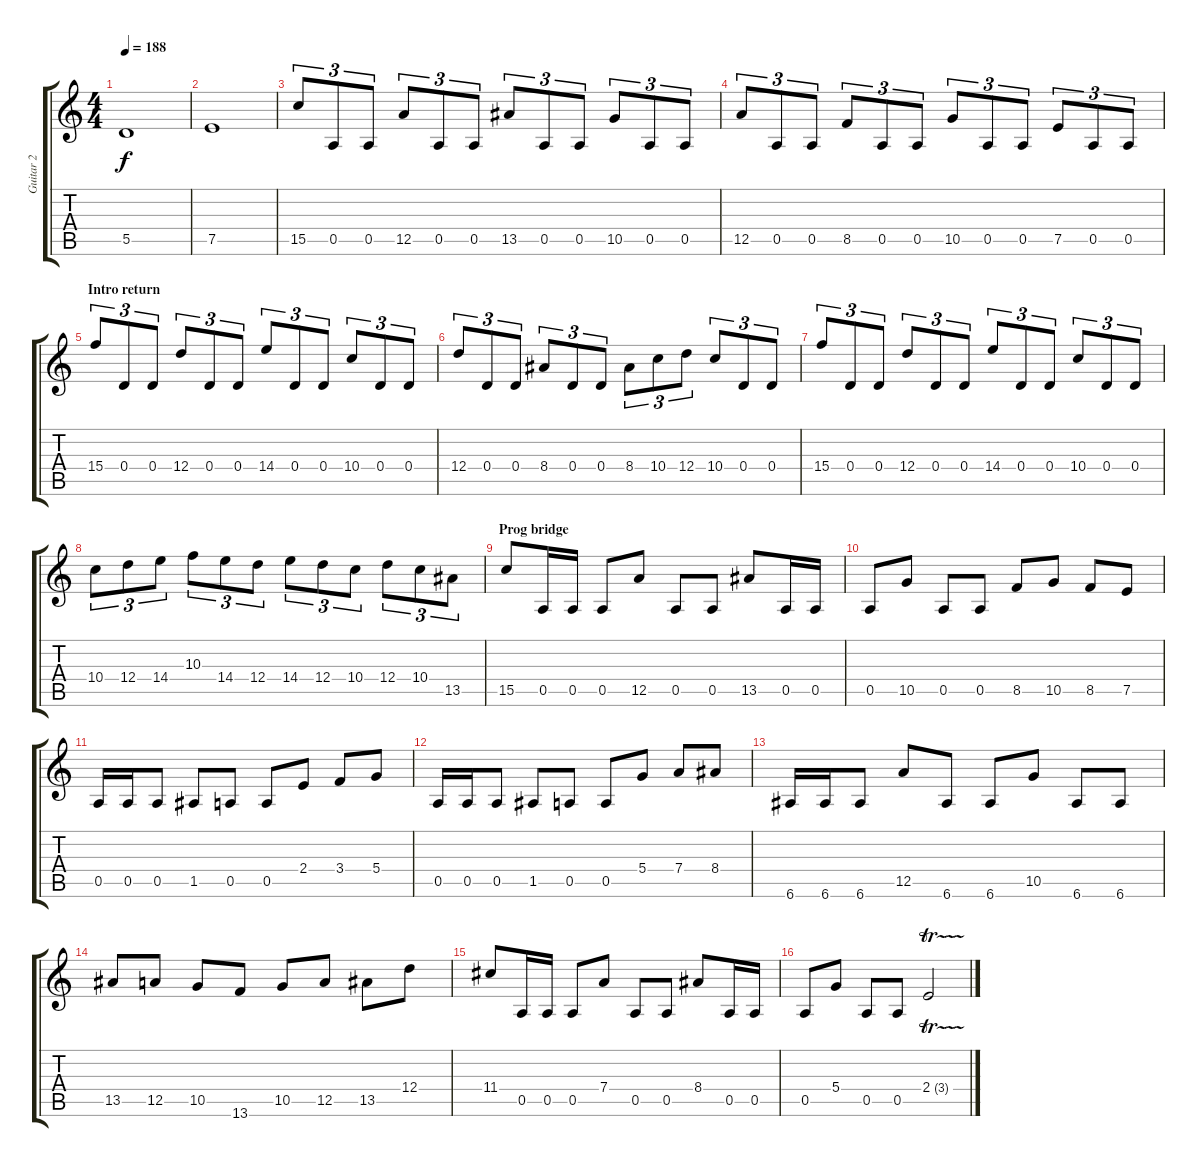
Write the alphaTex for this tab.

\track ("Guitar 2" "Guitar 2") {instrument distortionguitar}
\staff {score tabs}
\tuning (E4 B3 G3 D3 A2 E2) {hide}
\ts (4 4)
\tempo 188
\clef g2
\ks c
5.5.1{dy f} |
7.5.1 |
15.5.8{tu (3 2)} 0.5.8{tu (3 2)} 0.5.8{tu (3 2)} 12.5.8{tu (3 2)} 0.5.8{tu (3 2)} 0.5.8{tu (3 2)} 13.5.8{tu (3 2)} 0.5.8{tu (3 2)} 0.5.8{tu (3 2)} 10.5.8{tu (3 2)} 0.5.8{tu (3 2)} 0.5.8{tu (3 2)} |
12.5.8{tu (3 2)} 0.5.8{tu (3 2)} 0.5.8{tu (3 2)} 8.5.8{tu (3 2)} 0.5.8{tu (3 2)} 0.5.8{tu (3 2)} 10.5.8{tu (3 2)} 0.5.8{tu (3 2)} 0.5.8{tu (3 2)} 7.5.8{tu (3 2)} 0.5.8{tu (3 2)} 0.5.8{tu (3 2)} |
\section ("" "Intro return")
15.4.8{tu (3 2)} 0.4.8{tu (3 2)} 0.4.8{tu (3 2)} 12.4.8{tu (3 2)} 0.4.8{tu (3 2)} 0.4.8{tu (3 2)} 14.4.8{tu (3 2)} 0.4.8{tu (3 2)} 0.4.8{tu (3 2)} 10.4.8{tu (3 2)} 0.4.8{tu (3 2)} 0.4.8{tu (3 2)} |
12.4.8{tu (3 2)} 0.4.8{tu (3 2)} 0.4.8{tu (3 2)} 8.4.8{tu (3 2)} 0.4.8{tu (3 2)} 0.4.8{tu (3 2)} 8.4.8{tu (3 2)} 10.4.8{tu (3 2)} 12.4.8{tu (3 2)} 10.4.8{tu (3 2)} 0.4.8{tu (3 2)} 0.4.8{tu (3 2)} |
15.4.8{tu (3 2)} 0.4.8{tu (3 2)} 0.4.8{tu (3 2)} 12.4.8{tu (3 2)} 0.4.8{tu (3 2)} 0.4.8{tu (3 2)} 14.4.8{tu (3 2)} 0.4.8{tu (3 2)} 0.4.8{tu (3 2)} 10.4.8{tu (3 2)} 0.4.8{tu (3 2)} 0.4.8{tu (3 2)} |
10.4.8{tu (3 2)} 12.4.8{tu (3 2)} 14.4.8{tu (3 2)} 10.3.8{tu (3 2)} 14.4.8{tu (3 2)} 12.4.8{tu (3 2)} 14.4.8{tu (3 2)} 12.4.8{tu (3 2)} 10.4.8{tu (3 2)} 12.4.8{tu (3 2)} 10.4.8{tu (3 2)} 13.5.8{tu (3 2)} |
\section ("" "Prog bridge")
15.5.8 0.5.16 0.5.16 0.5.8 12.5.8 0.5.8 0.5.8 13.5.8 0.5.16 0.5.16 |
0.5.8 10.5.8 0.5.8 0.5.8 8.5.8 10.5.8 8.5.8 7.5.8 |
0.5.16 0.5.16 0.5.8 1.5.8 0.5.8 0.5.8 2.4.8 3.4.8 5.4.8 |
0.5.16 0.5.16 0.5.8 1.5.8 0.5.8 0.5.8 5.4.8 7.4.8 8.4.8 |
6.6.16 6.6.16 6.6.8 12.5.8 6.6.8 6.6.8 10.5.8 6.6.8 6.6.8 |
13.5.8 12.5.8 10.5.8 13.6.8 10.5.8 12.5.8 13.5.8 12.4.8 |
11.4.8 0.5.16 0.5.16 0.5.8 7.4.8 0.5.8 0.5.8 8.4.8 0.5.16 0.5.16 |
0.5.8 5.4.8 0.5.8 0.5.8 2.4{tr (3 16)}.2
